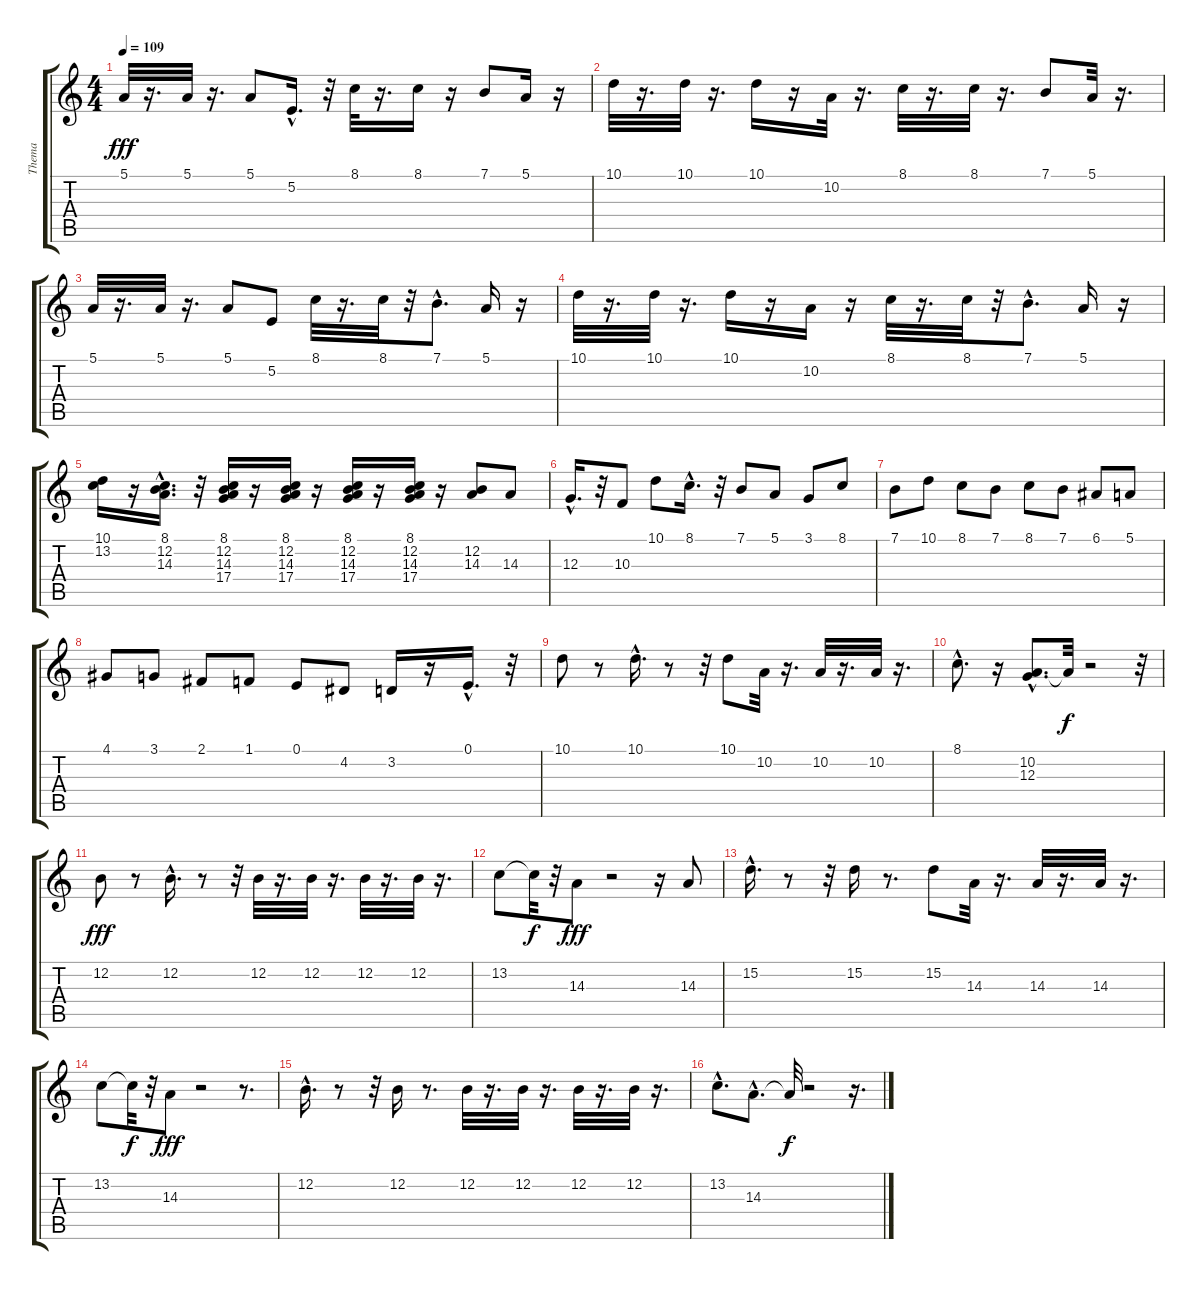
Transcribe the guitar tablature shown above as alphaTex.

\track ("Thema" "Thema") {instrument blownbottle}
\staff {score tabs}
\tuning (E4 B3 G3 D3 A2 E2) {hide}
\ts (4 4)
\tempo 109
\clef g2
\ks c
5.1.32{dy fff} r.16{d} 5.1.32 r.16{d} 5.1.8 5.2{hac}.16{d} r.32 8.1.32 r.16{d} 8.1.16 r.16 7.1.8 5.1.16 r.16 |
10.1.32 r.16{d} 10.1.32 r.16{d} 10.1.16 r.16 10.2.32 r.16{d} 8.1.32 r.16{d} 8.1.32 r.16{d} 7.1.8 5.1.32 r.16{d} |
5.1.32 r.16{d} 5.1.32 r.16{d} 5.1.8 5.2.8 8.1.32 r.16{d} 8.1.32 r.32 7.1{hac}.8{d} 5.1.16 r.16 |
10.1.32 r.16{d} 10.1.32 r.16{d} 10.1.16 r.16 10.2.16 r.16 8.1.32 r.16{d} 8.1.32 r.32 7.1{hac}.8{d} 5.1.16 r.16 |
(10.1 13.2).16 r.16 (8.1 12.2{hac} 14.3).16{d} r.32 (8.1 12.2 14.3 17.4).16 r.16 (8.1 12.2 14.3 17.4).16 r.16 (8.1 12.2 14.3 17.4).16 r.16 (8.1 12.2 14.3 17.4).16 r.16 (12.2 14.3).8 14.3.8 |
12.3{hac}.16{d} r.32 10.3.8 10.1.8 8.1{hac}.16{d} r.32 7.1.8 5.1.8 3.1.8 8.1.8 |
7.1.8 10.1.8 8.1.8 7.1.8 8.1.8 7.1.8 6.1.8 5.1.8 |
4.1.8 3.1.8 2.1.8 1.1.8 0.1.8 4.2.8 3.2.16 r.16 0.1{hac}.16{d} r.32 |
10.1.8 r.8 10.1{hac}.16{d} r.8 r.32 10.1.8 10.2.32 r.16{d} 10.2.32 r.16{d} 10.2.32 r.16{d} |
8.1{hac}.8{d} r.16 (10.2{hac} 12.3).8{d} 10.2{t}.32{dy f} r.2 r.32 |
12.2.8{dy fff} r.8 12.2{hac}.16{d} r.8 r.32 12.2.32 r.16{d} 12.2.32 r.16{d} 12.2.32 r.16{d} 12.2.32 r.16{d} |
13.2.8 13.2{t}.32{dy f} r.32 14.3.8{dy fff} r.2 r.16 14.3.8 |
15.2{hac}.16{d} r.8 r.32 15.2.16 r.8{d} 15.2.8 14.3.32 r.16{d} 14.3.32 r.16{d} 14.3.32 r.16{d} |
13.2.8 13.2{t}.32{dy f} r.32 14.3.8{dy fff} r.2 r.8{d} |
12.2{hac}.16{d} r.8 r.32 12.2.16 r.8{d} 12.2.32 r.16{d} 12.2.32 r.16{d} 12.2.32 r.16{d} 12.2.32 r.16{d} |
13.2{hac}.8{d} 14.3{hac}.8{d} 14.3{t}.32{dy f} r.2 r.16{d}
